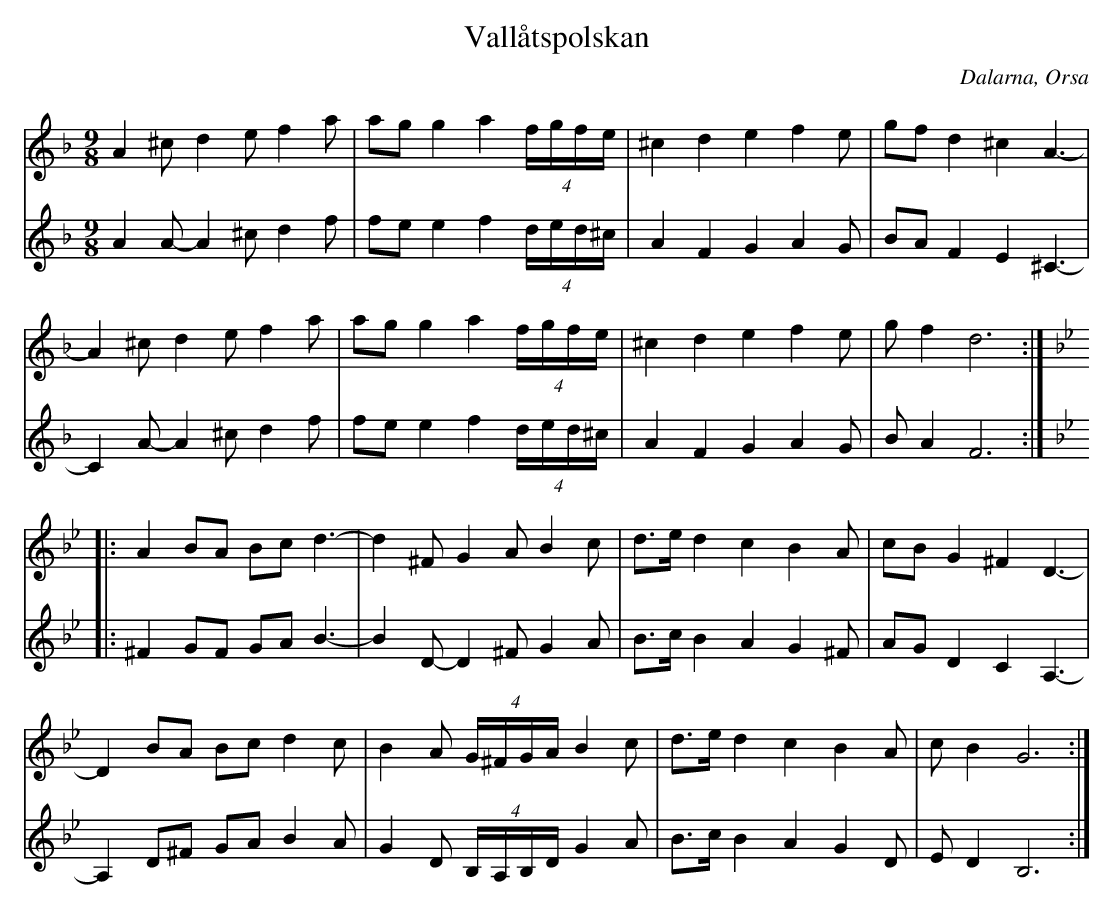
X:1
T: Vallåtspolskan
O: Dalarna, Orsa
M: 9/8
L: 1/4
K: Dm
V:1
A ^c/ d e/ f a/ | a/g/ g a (4:6:4f//g//f//e// | ^c d e f e/ | g/f/ d ^c A3/2- |
A ^c/ d e/ f a/ | a/g/ g a (4:6:4f//g//f//e// | ^c d e f e/ | g/f d3 :|
|:[K:Gm] A B/A/ B/c/ d3/2- | d ^F/ G A/ B c/ | d/>e/ d c B A/ | c/B/ G ^F D3/2- |
D B/A/ B/c/ d c/ | B A/ (4:6:4G//^F//G//A// B c/ | d/>e/ d c B A/ | c/ B G3 :|
V:2
A A/- A ^c/ d f/ | f/e/ e f (4:6:4d//e//d//^c// | A F G A G/ | B/A/ F E ^C3/2- |
C A/- A ^c/ d f/ | f/e/ e f (4:6:4d//e//d//^c// | A F G A G/ | B/A F3 :|
|:[K:Gm] ^F G/F/ G/A/ B3/2- | B D/-D ^F/ G A/ | B/>c/ B A G ^F/ | A/G/ D C A,3/2- |
A, D/^F/ G/A/ B A/ | G D/ (4:6:4B,//A,//B,//D// G A/ | B/>c/ B A G D/ | E/ D B,3 :|
